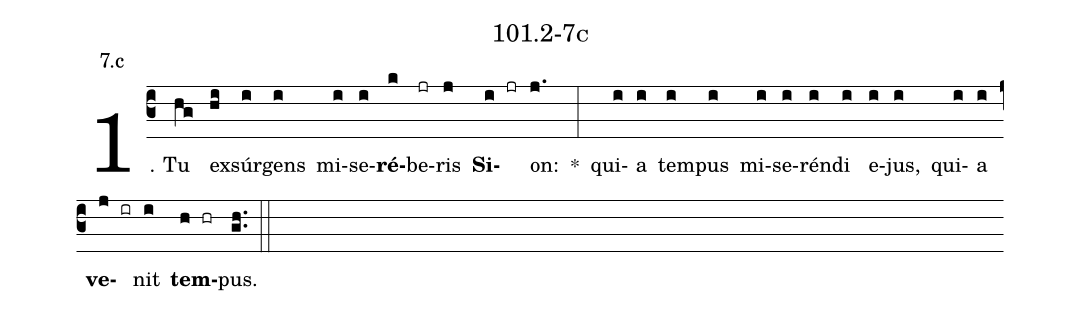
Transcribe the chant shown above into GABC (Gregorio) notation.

name: 101.2-7c;
annotation: 7.c;
%%
(c3)1. Tu(hg) ex(hi)súr(i)gens(i) mi(i)se(i)<b>ré</b>(k)be(jr)ris(j) <b>Si</b>(i jr)on:(j.) *(:) qui(i)a(i) tem(i)pus(i) mi(i)se(i)rén(i)di(i) e(i)jus,(i) qui(i)a(i) <b>ve</b>(j ir)nit(i) <b>tem</b>(h hr)pus.(gh..) (::)


%E(i) u(i) o(j) u(i) a(h) e.(gh..) (::)
